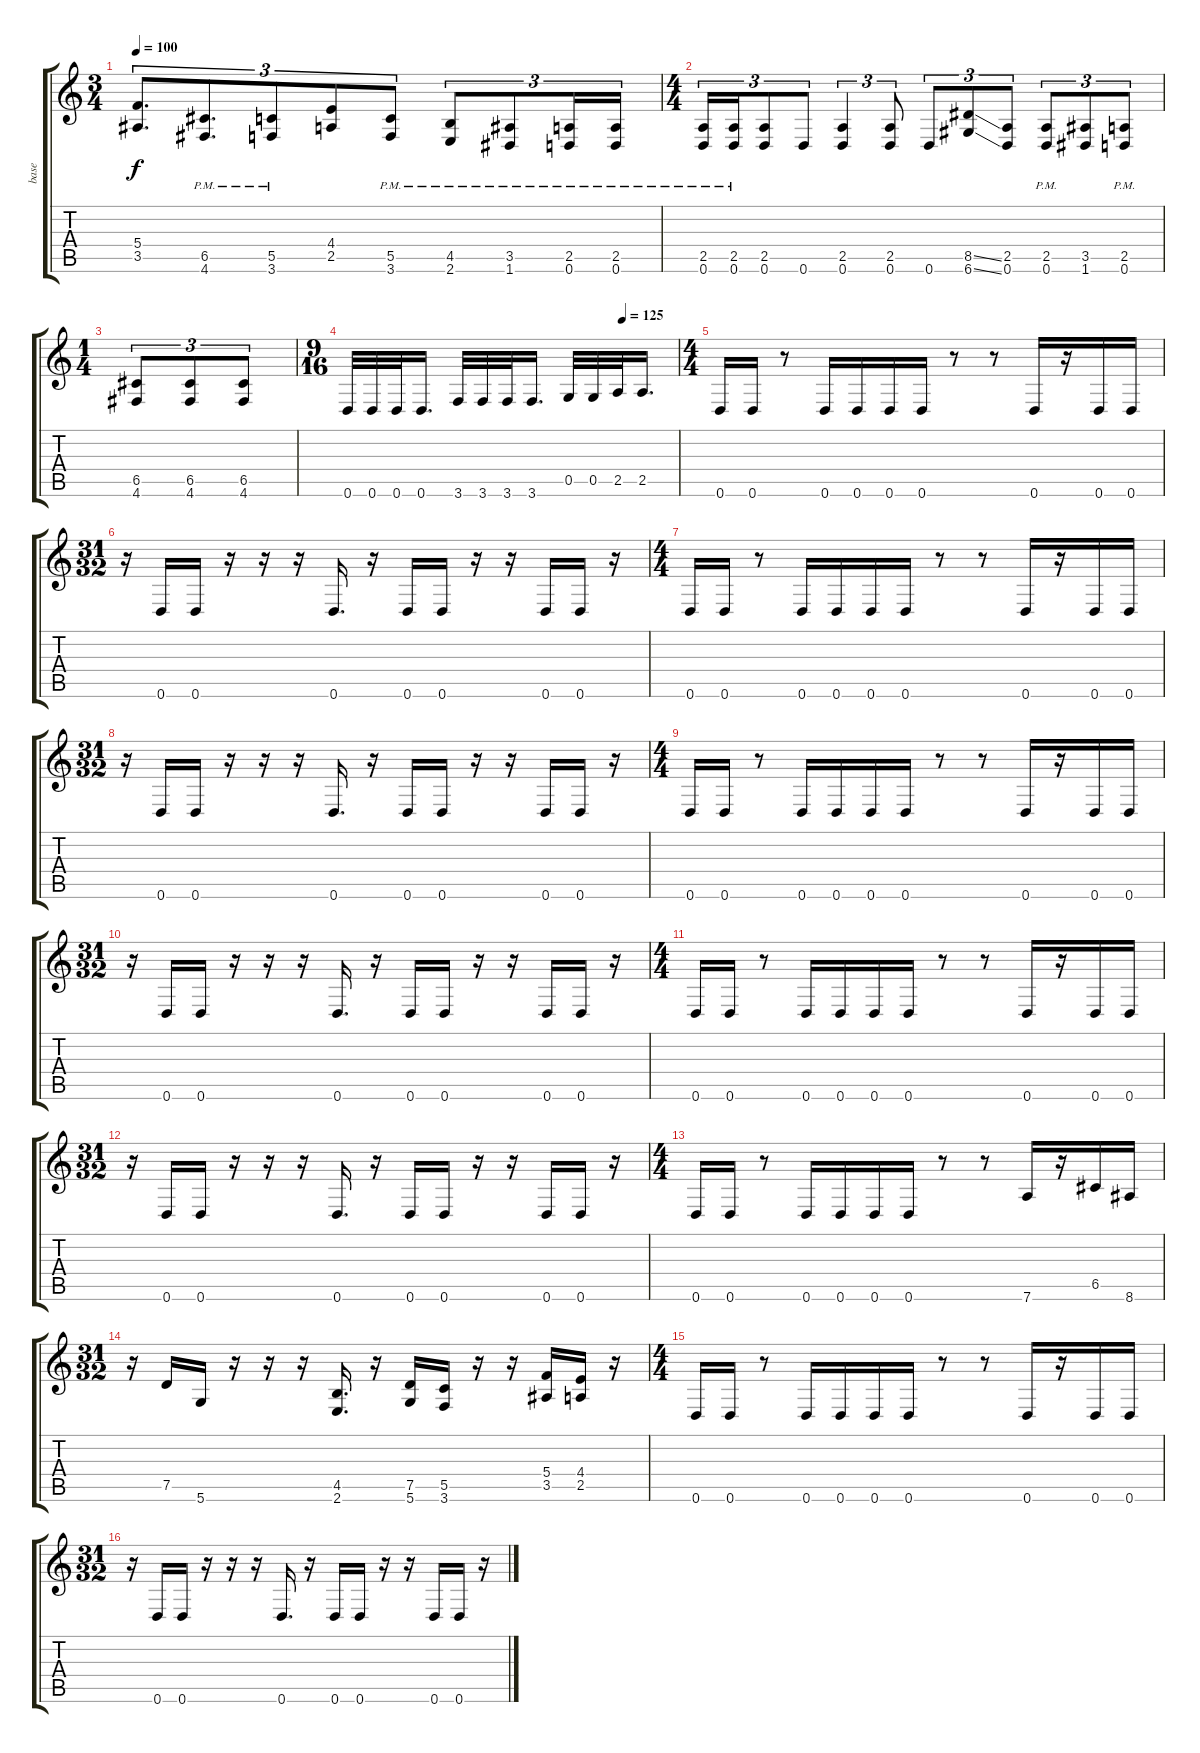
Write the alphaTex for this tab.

\track ("base" "base") {instrument distortionguitar}
\staff {score tabs}
\tuning (D4 A3 F3 C3 G2 D2) {hide}
\ts (3 4)
\tempo 100
\clef g2
\ks c
(5.4 3.5).8{d tu (3 2) dy f} (6.5{pm} 4.6{pm}).8{d tu (3 2)} (5.5{pm} 3.6{pm}).8{tu (3 2)} (4.4 2.5).8{tu (3 2)} (5.5{pm} 3.6{pm}).8{tu (3 2)} (4.5{pm} 2.6{pm}).8{tu (3 2)} (3.5{pm} 1.6{pm}).8{tu (3 2)} (2.5{pm} 0.6{pm}).16{tu (3 2)} (2.5{pm} 0.6{pm}).16{tu (3 2)} |
\ts (4 4)
(2.5{pm} 0.6{pm}).16{tu (3 2)} (2.5{pm} 0.6{pm}).16{tu (3 2)} (2.5 0.6).8{tu (3 2)} 0.6.8{tu (3 2)} (2.5 0.6).4{tu (3 2)} (2.5 0.6).8{tu (3 2)} 0.6.8{tu (3 2)} (8.5{ss} 6.6{ss}).8{tu (3 2)} (2.5 0.6).8{tu (3 2)} (2.5{pm} 0.6{pm}).8{tu (3 2)} (3.5 1.6).8{tu (3 2)} (2.5{pm} 0.6{pm}).8{tu (3 2)} |
\ts (1 4)
(6.5 4.6).8{tu (3 2)} (6.5 4.6).8{tu (3 2)} (6.5 4.6).8{tu (3 2)} |
\ts (9 16)
\tempo (125 0.8333333333333334)
0.6.32 0.6.32 0.6.32 0.6.16{d} 3.6.32 3.6.32 3.6.32 3.6.16{d} 0.5.32 0.5.32 2.5.32 2.5.16{d} |
\ts (4 4)
0.6.16 0.6.16 r.8 0.6.16 0.6.16 0.6.16 0.6.16 r.8 r.8 0.6.16 r.16 0.6.16 0.6.16 |
\ts (31 32)
r.16 0.6.16 0.6.16 r.16 r.16 r.16 0.6.16{d} r.16 0.6.16 0.6.16 r.16 r.16 0.6.16 0.6.16 r.16 |
\ts (4 4)
0.6.16 0.6.16 r.8 0.6.16 0.6.16 0.6.16 0.6.16 r.8 r.8 0.6.16 r.16 0.6.16 0.6.16 |
\ts (31 32)
r.16 0.6.16 0.6.16 r.16 r.16 r.16 0.6.16{d} r.16 0.6.16 0.6.16 r.16 r.16 0.6.16 0.6.16 r.16 |
\ts (4 4)
0.6.16 0.6.16 r.8 0.6.16 0.6.16 0.6.16 0.6.16 r.8 r.8 0.6.16 r.16 0.6.16 0.6.16 |
\ts (31 32)
r.16 0.6.16 0.6.16 r.16 r.16 r.16 0.6.16{d} r.16 0.6.16 0.6.16 r.16 r.16 0.6.16 0.6.16 r.16 |
\ts (4 4)
0.6.16 0.6.16 r.8 0.6.16 0.6.16 0.6.16 0.6.16 r.8 r.8 0.6.16 r.16 0.6.16 0.6.16 |
\ts (31 32)
r.16 0.6.16 0.6.16 r.16 r.16 r.16 0.6.16{d} r.16 0.6.16 0.6.16 r.16 r.16 0.6.16 0.6.16 r.16 |
\ts (4 4)
0.6.16 0.6.16 r.8 0.6.16 0.6.16 0.6.16 0.6.16 r.8 r.8 7.6.16 r.16 6.5.16 8.6.16 |
\ts (31 32)
r.16 7.5.16 5.6.16 r.16 r.16 r.16 (4.5 2.6).16{d} r.16 (7.5 5.6).16 (5.5 3.6).16 r.16 r.16 (5.4 3.5).16 (4.4 2.5).16 r.16 |
\ts (4 4)
0.6.16 0.6.16 r.8 0.6.16 0.6.16 0.6.16 0.6.16 r.8 r.8 0.6.16 r.16 0.6.16 0.6.16 |
\ts (31 32)
r.16 0.6.16 0.6.16 r.16 r.16 r.16 0.6.16{d} r.16 0.6.16 0.6.16 r.16 r.16 0.6.16 0.6.16 r.16
